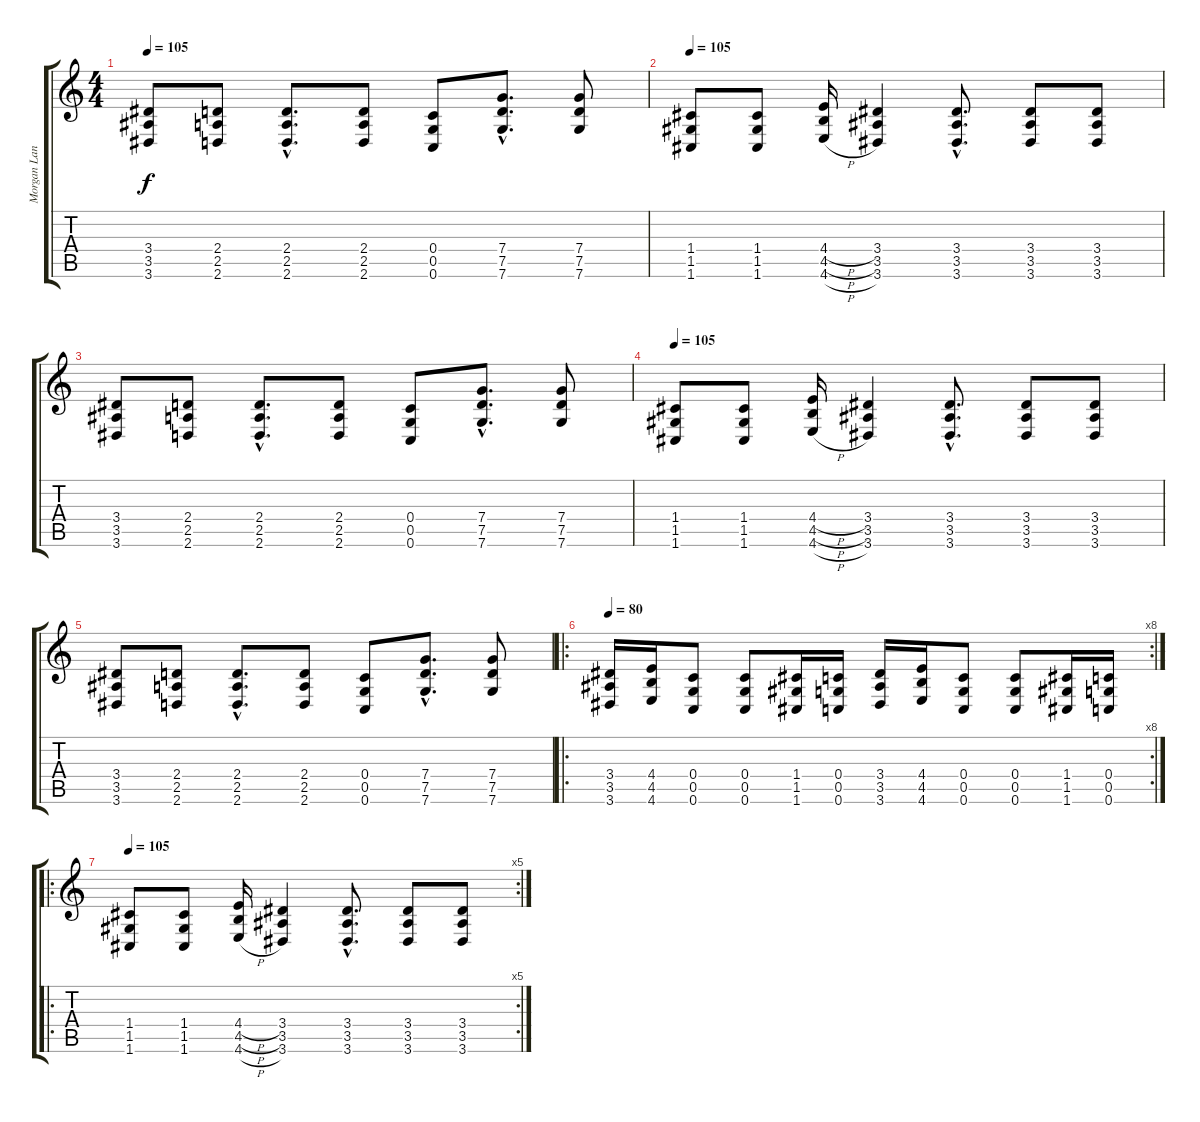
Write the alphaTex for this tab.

\track ("Morgan Lander" "Morgan Lan") {instrument distortionguitar}
\staff {score tabs}
\tuning (D4 A3 F3 C3 G2 C2) {hide}
\ts (4 4)
\tempo 105
\clef g2
\ks c
(3.4 3.5 3.6).8{dy f} (2.4 2.5 2.6).8 (2.4{hac} 2.5{hac} 2.6{hac}).8{d} (2.4 2.5 2.6).8 (0.4 0.5 0.6).8 (7.4{hac} 7.5{hac} 7.6{hac}).8{d} (7.4 7.5 7.6).8 |
\tempo 105
(1.4 1.5 1.6).8 (1.4 1.5 1.6).8 (4.4{h} 4.5{h} 4.6{h}).16 (3.4 3.5 3.6).4 (3.4{hac} 3.5{hac} 3.6{hac}).8{d} (3.4 3.5 3.6).8 (3.4 3.5 3.6).8 |
(3.4 3.5 3.6).8 (2.4 2.5 2.6).8 (2.4{hac} 2.5{hac} 2.6{hac}).8{d} (2.4 2.5 2.6).8 (0.4 0.5 0.6).8 (7.4{hac} 7.5{hac} 7.6{hac}).8{d} (7.4 7.5 7.6).8 |
\tempo 105
(1.4 1.5 1.6).8 (1.4 1.5 1.6).8 (4.4{h} 4.5{h} 4.6{h}).16 (3.4 3.5 3.6).4 (3.4{hac} 3.5{hac} 3.6{hac}).8{d} (3.4 3.5 3.6).8 (3.4 3.5 3.6).8 |
(3.4 3.5 3.6).8 (2.4 2.5 2.6).8 (2.4{hac} 2.5{hac} 2.6{hac}).8{d} (2.4 2.5 2.6).8 (0.4 0.5 0.6).8 (7.4{hac} 7.5{hac} 7.6{hac}).8{d} (7.4 7.5 7.6).8 |
\ro
\rc 8
\tempo 80
(3.4 3.5 3.6).16 (4.4 4.5 4.6).16 (0.4 0.5 0.6).8 (0.4 0.5 0.6).8 (1.4 1.5 1.6).16 (0.4 0.5 0.6).16 (3.4 3.5 3.6).16 (4.4 4.5 4.6).16 (0.4 0.5 0.6).8 (0.4 0.5 0.6).8 (1.4 1.5 1.6).16 (0.4 0.5 0.6).16 |
\ro
\rc 5
\tempo 105
(1.4 1.5 1.6).8 (1.4 1.5 1.6).8 (4.4{h} 4.5{h} 4.6{h}).16 (3.4 3.5 3.6).4 (3.4{hac} 3.5{hac} 3.6{hac}).8{d} (3.4 3.5 3.6).8 (3.4 3.5 3.6).8
